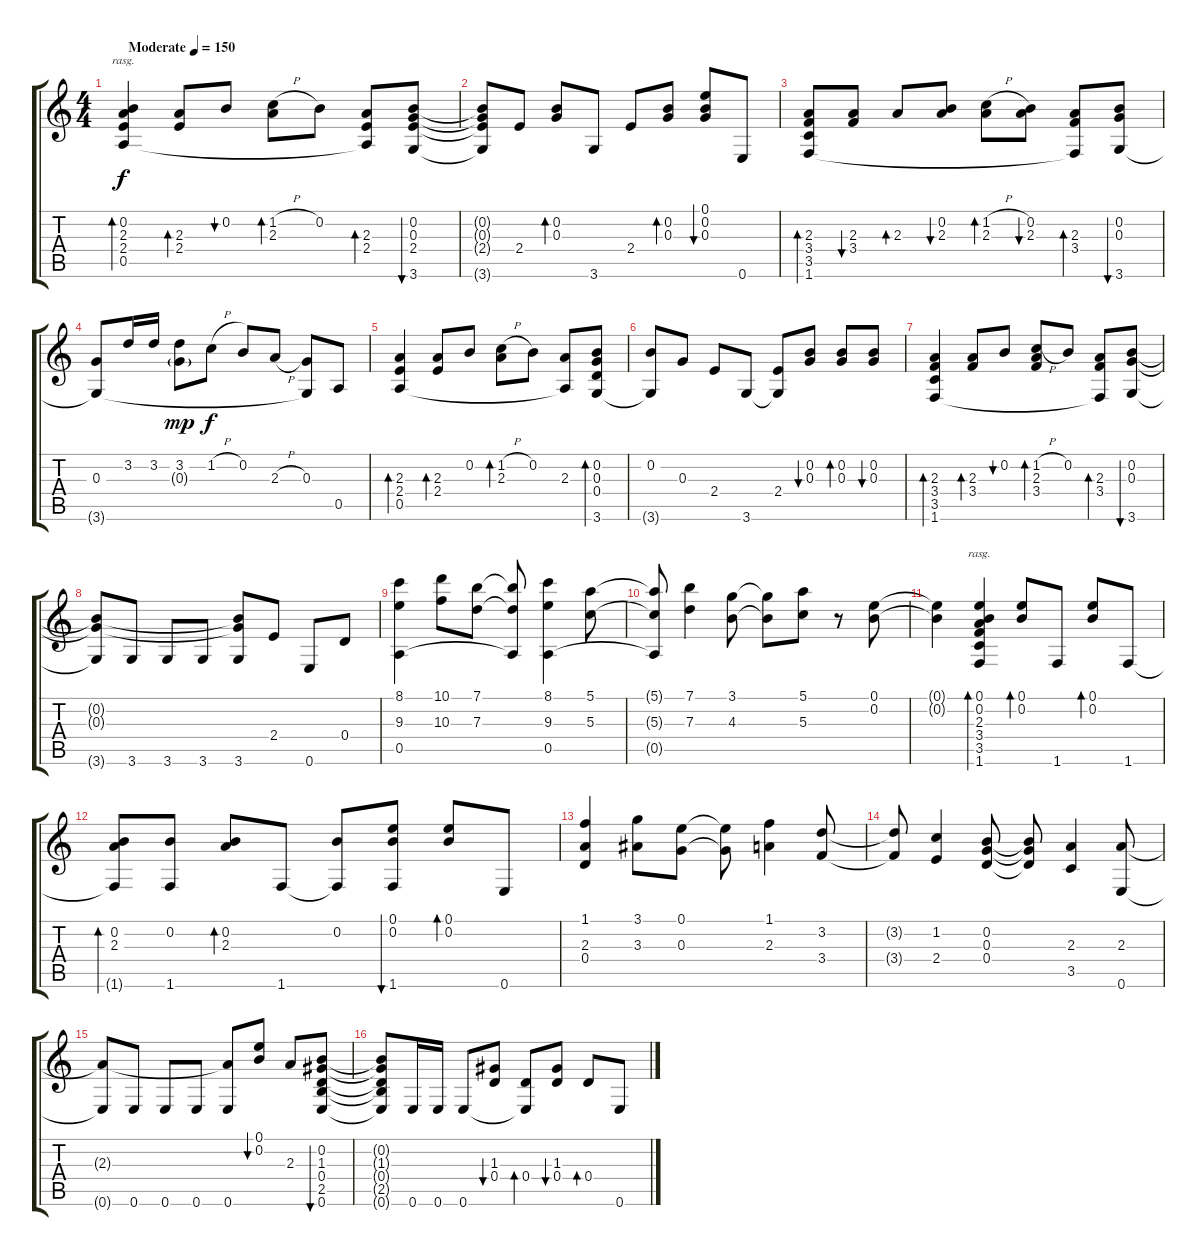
\track "" {instrument acousticguitarsteel}
\staff {score tabs}
\tuning (E4 B3 G3 D3 A2 E2) {hide}
\ts (4 4)
\tempo (150 "Moderate")
\clef g2
\ks c
(0.2 2.3 2.4 0.5).4{bd 60 rasg ii dy f instrument acousticguitarsteel} (2.3 2.4).8{bd 60} 0.2.8{bu 60} (1.2{h} 2.3).8{bd 120} 0.2.8 (2.3 2.4 0.5{t}).8{bd 60} (0.2 0.3 2.4 3.6).8{bu 120} |
(0.2{t} 0.3{t} 2.4{t} 3.6{t}).8 2.4.8 (0.2 0.3).8{bd 60} 3.6.8 2.4.8 (0.2 0.3).8{bd 60} (0.1 0.2 0.3).8{bu 60} 0.6.8 |
(2.3 3.4 3.5 1.6).8{bd 240} (2.3 3.4).8{bu 240} 2.3.8{bd 240} (0.2 2.3).8{bu 240} (1.2{h} 2.3).8{bd 240} (0.2 2.3).8{bu 240} (2.3 3.4 1.6{t}).8{bd 240} (0.2 0.3 3.6).8{bu 240} |
(0.3 3.6{t}).8 3.2.16 3.2.16 (3.2 0.3{g}).8{dy mp} 1.2{h}.8{dy f} 0.2.8 2.3{h}.8 (0.3 3.6{t}).8 0.5.8 |
(2.3 2.4 0.5).4{bd 120} (2.3 2.4).8{bd 120} 0.2.8 (1.2{h} 2.3).8{bd 120} 0.2.8 (2.3 0.5{t}).8 (0.2 0.3 0.4 3.6).8{bd 120} |
(0.2 3.6{t}).8 0.3.8 2.4.8 3.6.8 (2.4 3.6{t}).8 (0.2 0.3).8{bu 240} (0.2 0.3).8{bd 240} (0.2 0.3).8{bu 240} |
(2.3 3.4 3.5 1.6).4{bd 60} (2.3 3.4).8{bd 60} 0.2.8{bu 60} (1.2{h} 2.3 3.4).8{bd 60} 0.2.8 (2.3 3.4 1.6{t}).8{bd 60} (0.2 0.3 3.6).8{bu 60} |
(0.2{t} 0.3{t} 3.6{t}).8 3.6.8 3.6.8 3.6.8 (0.2{t} 0.3{t} 3.6).8 2.4.8 0.6.8 0.4.8 |
(8.1 9.3 0.5).4 (10.1 10.3).8 (7.1 7.3).8 (7.1{t} 7.3{t} 0.5{t}).8 (8.1 9.3 0.5).4 (5.1 5.3).8 |
(5.1{t} 5.3{t} 0.5{t}).8 (7.1 7.3).4 (3.1 4.3).8 (3.1{t} 4.3{t}).8 (5.1 5.3).8 r.8 (0.1 0.2).8 |
(0.1{t} 0.2{t}).4 (0.1 0.2 2.3 3.4 3.5 1.6).4{bd 60 rasg ii} (0.1 0.2).8{bd 60} 1.6.8 (0.1 0.2).8{bd 60} 1.6.8 |
(0.2 2.3 1.6{t}).8{bd 60} (0.2 1.6).8 (0.2 2.3).8{bd 60} 1.6.8 (0.2 1.6{t}).8 (0.1 0.2 1.6).8{bu 60} (0.1 0.2).8{bd 60} 0.6.8 |
(1.1 2.3 0.4).4 (3.1 3.3).8 (0.1 0.3).8 (0.1{t} 0.3{t}).8 (1.1 2.3).4 (3.2 3.4).8 |
(3.2{t} 3.4{t}).8 (1.2 2.4).4 (0.2 0.3 0.4).8 (0.2{t} 0.3{t} 0.4{t}).8 (2.3 3.5).4 (2.3 0.6).8 |
(2.3{t} 0.6{t}).8 0.6.8 0.6.8 0.6.8 (2.3{t} 0.6).8 (0.1 0.2).8{bu 120} 2.3.8 (0.2 1.3 0.4 2.5 0.6).8{bu 60} |
(0.2{t} 1.3{t} 0.4{t} 2.5{t} 0.6{t}).8 0.6.16 0.6.16 0.6.8 (1.3 0.4).8{bu 60} (0.4 0.6{t}).8{bd 60} (1.3 0.4).8{bu 60} 0.4.8{bd 60} 0.6.8
